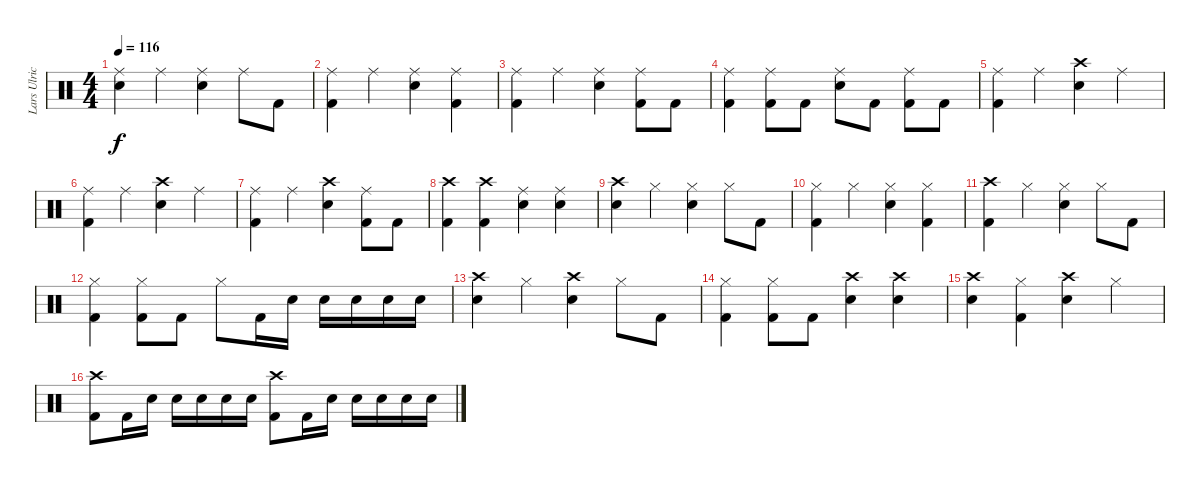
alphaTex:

\track ("Lars Ulrich" "Lars Ulric") {instrument percussion}
\staff {score}
\articulation defaults
\ts (4 4)
\tempo 116
\clef neutral
\ks c
("Ride (middle)" "Snare (hit) 2").4{dy f} "Ride (middle)".4 ("Ride (middle)" "Snare (hit) 2").4 "Ride (middle)".8 "Kick (hit) 2".8 |
("Ride (middle)" "Kick (hit) 2").4 "Ride (middle)".4 ("Ride (middle)" "Snare (hit) 2").4 ("Ride (middle)" "Kick (hit) 2").4 |
("Ride (middle)" "Kick (hit) 2").4 "Ride (middle)".4 ("Ride (middle)" "Snare (hit) 2").4 ("Ride (middle)" "Kick (hit) 2").8 "Kick (hit) 2".8 |
("Ride (middle)" "Kick (hit) 2").4 ("Ride (middle)" "Kick (hit) 2").8 "Kick (hit) 2".8 ("Ride (middle)" "Snare (hit) 2").8 "Kick (hit) 2".8 ("Ride (middle)" "Kick (hit) 2").8 "Kick (hit) 2".8 |
("Ride (middle)" "Kick (hit) 2").4 "Ride (middle)".4 ("Crash high (hit)" "Snare (hit) 2").4 "Ride (middle)".4 |
("Ride (middle)" "Kick (hit) 2").4 "Ride (middle)".4 ("Crash high (hit)" "Snare (hit) 2").4 "Ride (middle)".4 |
("Ride (middle)" "Kick (hit) 2").4 "Ride (middle)".4 ("Crash high (hit)" "Snare (hit) 2").4 ("Ride (middle)" "Kick (hit) 2").8 "Kick (hit) 2".8 |
("Crash high (hit)" "Kick (hit) 2").4 ("Crash high (hit)" "Kick (hit) 2").4 ("Ride (middle)" "Snare (hit) 2").4 ("Ride (middle)" "Snare (hit) 2").4 |
("Crash high (hit)" "Snare (hit) 2").4 "Hi-Hat (closed)".4 ("Hi-Hat (closed)" "Snare (hit) 2").4 "Hi-Hat (closed)".8 "Kick (hit) 2".8 |
("Hi-Hat (closed)" "Kick (hit) 2").4 "Hi-Hat (closed)".4 ("Hi-Hat (closed)" "Snare (hit) 2").4 ("Hi-Hat (closed)" "Kick (hit) 2").4 |
("Crash high (hit)" "Kick (hit) 2").4 "Hi-Hat (closed)".4 ("Hi-Hat (closed)" "Snare (hit) 2").4 "Hi-Hat (closed)".8 "Kick (hit) 2".8 |
("Hi-Hat (closed)" "Kick (hit) 2").4 ("Hi-Hat (closed)" "Kick (hit) 2").8 "Kick (hit) 2".8 "Hi-Hat (closed)".8 "Kick (hit) 2".16 "Snare (hit) 2".16 "Snare (hit) 2".16 "Snare (hit) 2".16 "Snare (hit) 2".16 "Snare (hit) 2".16 |
("Crash high (hit)" "Snare (hit) 2").4 "Hi-Hat (closed)".4 ("Crash high (hit)" "Snare (hit) 2").4 "Hi-Hat (closed)".8 "Kick (hit) 2".8 |
("Hi-Hat (closed)" "Kick (hit) 2").4 ("Hi-Hat (closed)" "Kick (hit) 2").8 "Kick (hit) 2".8 ("Crash high (hit)" "Snare (hit) 2").4 ("Crash high (hit)" "Snare (hit) 2").4 |
("Crash high (hit)" "Snare (hit) 2").4 ("Hi-Hat (closed)" "Kick (hit) 2").4 ("Crash high (hit)" "Snare (hit) 2").4 "Hi-Hat (closed)".4 |
("Crash high (hit)" "Kick (hit) 2").8 "Kick (hit) 2".16 "Snare (hit) 2".16 "Snare (hit) 2".16 "Snare (hit) 2".16 "Snare (hit) 2".16 "Snare (hit) 2".16 ("Crash high (hit)" "Kick (hit) 2").8 "Kick (hit) 2".16 "Snare (hit) 2".16 "Snare (hit) 2".16 "Snare (hit) 2".16 "Snare (hit) 2".16 "Snare (hit) 2".16
